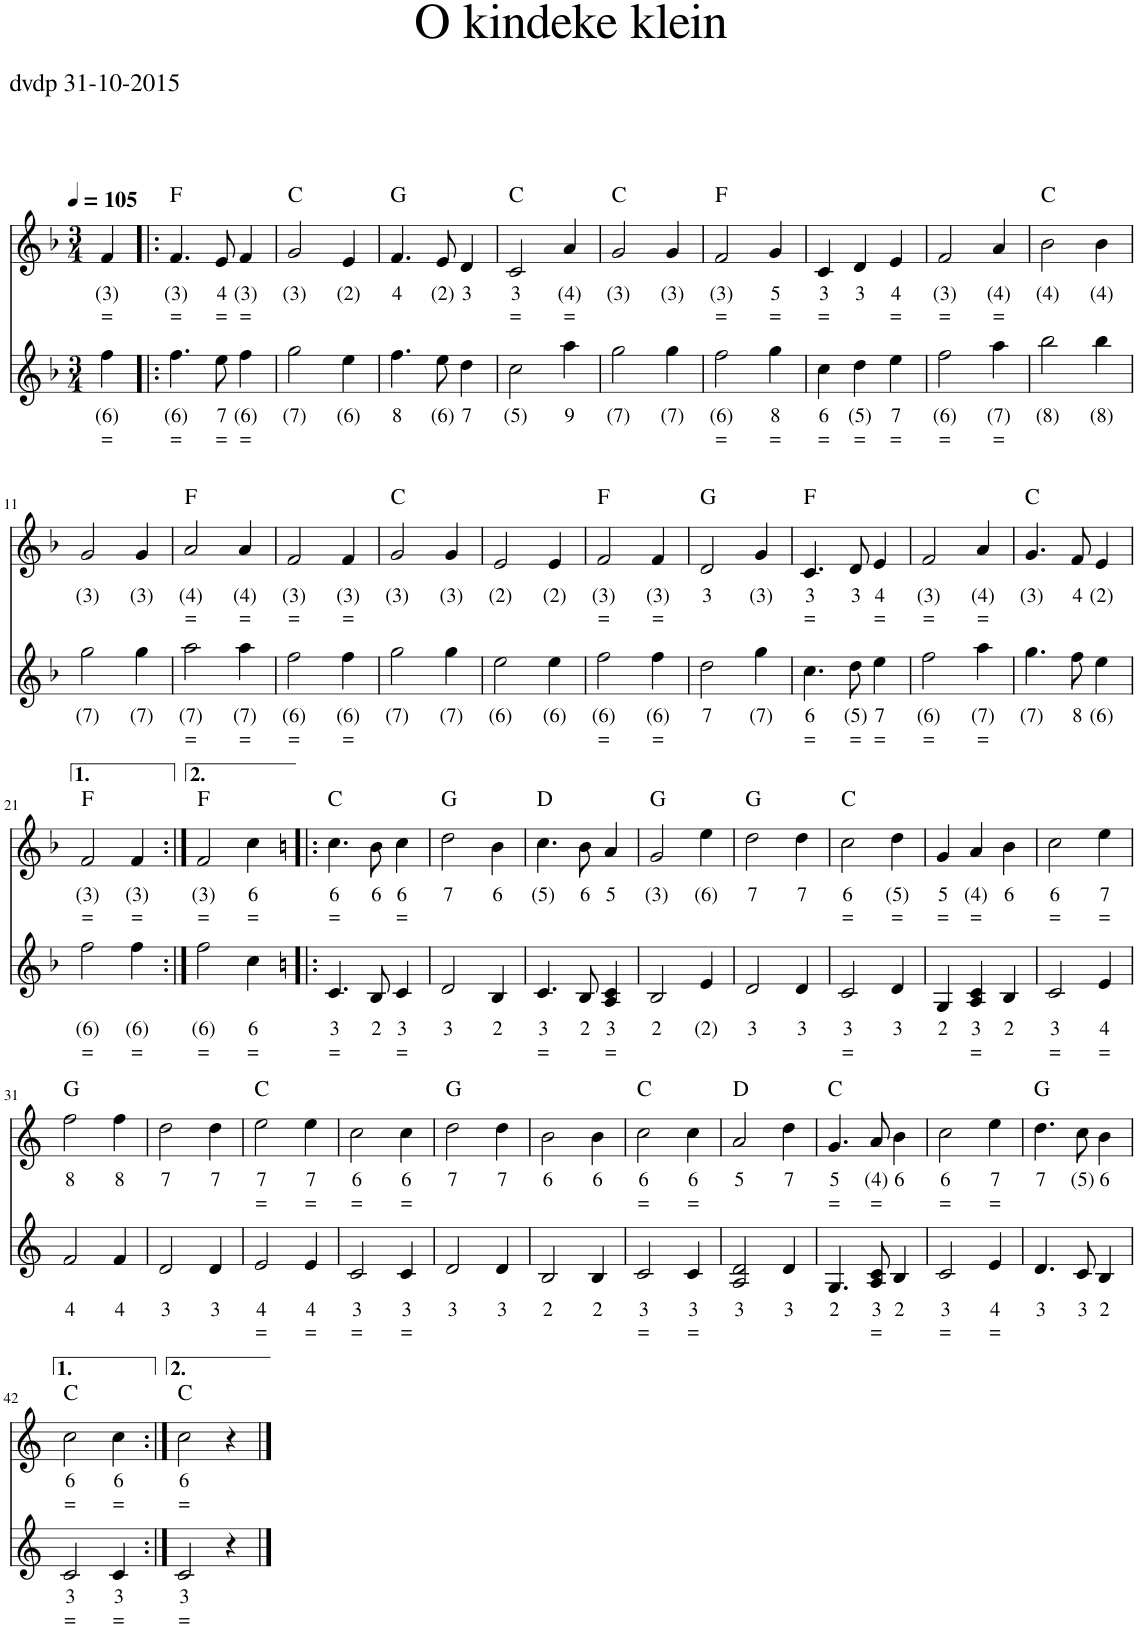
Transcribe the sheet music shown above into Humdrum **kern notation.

**kern	**text	**text	**kern	**text	**text	**harte
*part2	*part2	*part2	*part1	*part1	*part1	*part1
*staff2	*staff2	*staff2	*staff1	*staff1	*staff1	*
*I"Stem	*	*	*I"Stem	*	*	*
*clefG2	*	*	*clefG2	*	*	*
*k[b-]	*	*	*k[b-]	*	*	*
*M3/4	*	*	*M3/4	*	*	*
*MM105	*	*	*MM105	*	*	*
=1	=1	=1	=1	=1	=1	=1
!	!LO:LY:b	!LO:LY:b	!	!LO:LY:b	!LO:LY:b	!
4ff\	(6)	=	4f/	(3)	=	.
=2!|:	=2!|:	=2!|:	=2!|:	=2!|:	=2!|:	=2!|:
!	!LO:LY:b	!LO:LY:b	!	!LO:LY:b	!LO:LY:b	!
4.ff\	(6)	=	4.f/	(3)	=	F:maj
!	!LO:LY:b	!LO:LY:b	!	!LO:LY:b	!LO:LY:b	!
8ee\	7	=	8e/	4	=	.
!	!LO:LY:b	!LO:LY:b	!	!LO:LY:b	!LO:LY:b	!
4ff\	(6)	=	4f/	(3)	=	.
=3	=3	=3	=3	=3	=3	=3
!	!LO:LY:b	!	!	!LO:LY:b	!	!
2gg\	(7)	.	2g/	(3)	.	C:maj
!	!LO:LY:b	!	!	!LO:LY:b	!	!
4ee\	(6)	.	4e/	(2)	.	.
=4	=4	=4	=4	=4	=4	=4
!	!LO:LY:b	!	!	!LO:LY:b	!	!
4.ff\	8	.	4.f/	4	.	G:maj
!	!LO:LY:b	!	!	!LO:LY:b	!	!
8ee\	(6)	.	8e/	(2)	.	.
!	!LO:LY:b	!	!	!LO:LY:b	!	!
4dd\	7	.	4d/	3	.	.
=5	=5	=5	=5	=5	=5	=5
!	!LO:LY:b	!	!	!LO:LY:b	!LO:LY:b	!
2cc\	(5)	.	2c/	3	=	C:maj
!	!LO:LY:b	!	!	!LO:LY:b	!LO:LY:b	!
4aa\	9	.	4a/	(4)	=	.
=6	=6	=6	=6	=6	=6	=6
!	!LO:LY:b	!	!	!LO:LY:b	!	!
2gg\	(7)	.	2g/	(3)	.	C:maj
!	!LO:LY:b	!	!	!LO:LY:b	!	!
4gg\	(7)	.	4g/	(3)	.	.
=7	=7	=7	=7	=7	=7	=7
!	!LO:LY:b	!LO:LY:b	!	!LO:LY:b	!LO:LY:b	!
2ff\	(6)	=	2f/	(3)	=	F:maj
!	!LO:LY:b	!LO:LY:b	!	!LO:LY:b	!LO:LY:b	!
4gg\	8	=	4g/	5	=	.
=8	=8	=8	=8	=8	=8	=8
!	!LO:LY:b	!LO:LY:b	!	!LO:LY:b	!LO:LY:b	!
4cc\	6	=	4c/	3	=	.
!	!LO:LY:b	!LO:LY:b	!	!LO:LY:b	!	!
4dd\	(5)	=	4d/	3	.	.
!	!LO:LY:b	!LO:LY:b	!	!LO:LY:b	!LO:LY:b	!
4ee\	7	=	4e/	4	=	.
=9	=9	=9	=9	=9	=9	=9
!	!LO:LY:b	!LO:LY:b	!	!LO:LY:b	!LO:LY:b	!
2ff\	(6)	=	2f/	(3)	=	.
!	!LO:LY:b	!LO:LY:b	!	!LO:LY:b	!LO:LY:b	!
4aa\	(7)	=	4a/	(4)	=	.
=10	=10	=10	=10	=10	=10	=10
!	!LO:LY:b	!	!	!LO:LY:b	!	!
2bb-\	(8)	.	2b-\	(4)	.	C:maj
!	!LO:LY:b	!	!	!LO:LY:b	!	!
4bb-\	(8)	.	4b-\	(4)	.	.
!!LO:LB:g=z
=11	=11	=11	=11	=11	=11	=11
!	!LO:LY:b	!	!	!LO:LY:b	!	!
2gg\	(7)	.	2g/	(3)	.	.
!	!LO:LY:b	!	!	!LO:LY:b	!	!
4gg\	(7)	.	4g/	(3)	.	.
=12	=12	=12	=12	=12	=12	=12
!	!LO:LY:b	!LO:LY:b	!	!LO:LY:b	!LO:LY:b	!
2aa\	(7)	=	2a/	(4)	=	F:maj
!	!LO:LY:b	!LO:LY:b	!	!LO:LY:b	!LO:LY:b	!
4aa\	(7)	=	4a/	(4)	=	.
=13	=13	=13	=13	=13	=13	=13
!	!LO:LY:b	!LO:LY:b	!	!LO:LY:b	!LO:LY:b	!
2ff\	(6)	=	2f/	(3)	=	.
!	!LO:LY:b	!LO:LY:b	!	!LO:LY:b	!LO:LY:b	!
4ff\	(6)	=	4f/	(3)	=	.
=14	=14	=14	=14	=14	=14	=14
!	!LO:LY:b	!	!	!LO:LY:b	!	!
2gg\	(7)	.	2g/	(3)	.	C:maj
!	!LO:LY:b	!	!	!LO:LY:b	!	!
4gg\	(7)	.	4g/	(3)	.	.
=15	=15	=15	=15	=15	=15	=15
!	!LO:LY:b	!	!	!LO:LY:b	!	!
2ee\	(6)	.	2e/	(2)	.	.
!	!LO:LY:b	!	!	!LO:LY:b	!	!
4ee\	(6)	.	4e/	(2)	.	.
=16	=16	=16	=16	=16	=16	=16
!	!LO:LY:b	!LO:LY:b	!	!LO:LY:b	!LO:LY:b	!
2ff\	(6)	=	2f/	(3)	=	F:maj
!	!LO:LY:b	!LO:LY:b	!	!LO:LY:b	!LO:LY:b	!
4ff\	(6)	=	4f/	(3)	=	.
=17	=17	=17	=17	=17	=17	=17
!	!LO:LY:b	!	!	!LO:LY:b	!	!
2dd\	7	.	2d/	3	.	G:maj
!	!LO:LY:b	!	!	!LO:LY:b	!	!
4gg\	(7)	.	4g/	(3)	.	.
=18	=18	=18	=18	=18	=18	=18
!	!LO:LY:b	!LO:LY:b	!	!LO:LY:b	!LO:LY:b	!
4.cc\	6	=	4.c/	3	=	F:maj
!	!LO:LY:b	!LO:LY:b	!	!LO:LY:b	!	!
8dd\	(5)	=	8d/	3	.	.
!	!LO:LY:b	!LO:LY:b	!	!LO:LY:b	!LO:LY:b	!
4ee\	7	=	4e/	4	=	.
=19	=19	=19	=19	=19	=19	=19
!	!LO:LY:b	!LO:LY:b	!	!LO:LY:b	!LO:LY:b	!
2ff\	(6)	=	2f/	(3)	=	.
!	!LO:LY:b	!LO:LY:b	!	!LO:LY:b	!LO:LY:b	!
4aa\	(7)	=	4a/	(4)	=	.
=20	=20	=20	=20	=20	=20	=20
!	!LO:LY:b	!	!	!LO:LY:b	!	!
4.gg\	(7)	.	4.g/	(3)	.	C:maj
!	!LO:LY:b	!	!	!LO:LY:b	!	!
8ff\	8	.	8f/	4	.	.
!	!LO:LY:b	!	!	!LO:LY:b	!	!
4ee\	(6)	.	4e/	(2)	.	.
!!LO:LB:g=z
=21	=21	=21	=21	=21	=21	=21
!	!LO:LY:b	!LO:LY:b	!	!LO:LY:b	!LO:LY:b	!
2ff\	(6)	=	2f/	(3)	=	F:maj
!	!LO:LY:b	!LO:LY:b	!	!LO:LY:b	!LO:LY:b	!
4ff\	(6)	=	4f/	(3)	=	.
=22:|!	=22:|!	=22:|!	=22:|!	=22:|!	=22:|!	=22:|!
!	!LO:LY:b	!LO:LY:b	!	!LO:LY:b	!LO:LY:b	!
2ff\	(6)	=	2f/	(3)	=	F:maj
!	!LO:LY:b	!LO:LY:b	!	!LO:LY:b	!LO:LY:b	!
4cc\	6	=	4cc\	6	=	.
=23!|:	=23!|:	=23!|:	=23!|:	=23!|:	=23!|:	=23!|:
*k[]	*	*	*k[]	*	*	*
!	!LO:LY:b	!LO:LY:b	!	!LO:LY:b	!LO:LY:b	!
4.c/	3	=	4.cc\	6	=	C:maj
!	!LO:LY:b	!	!	!LO:LY:b	!	!
8B/	2	.	8b\	6	.	.
!	!LO:LY:b	!LO:LY:b	!	!LO:LY:b	!LO:LY:b	!
4c/	3	=	4cc\	6	=	.
=24	=24	=24	=24	=24	=24	=24
!	!LO:LY:b	!	!	!LO:LY:b	!	!
2d/	3	.	2dd\	7	.	G:maj
!	!LO:LY:b	!	!	!LO:LY:b	!	!
4B/	2	.	4b\	6	.	.
=25	=25	=25	=25	=25	=25	=25
!	!LO:LY:b	!LO:LY:b	!	!LO:LY:b	!	!
4.c/	3	=	4.cc\	(5)	.	D:maj
!	!LO:LY:b	!	!	!LO:LY:b	!	!
8B/	2	.	8b\	6	.	.
!	!LO:LY:b	!LO:LY:b	!	!LO:LY:b	!	!
4A/ 4c/	3	=	4a/	5	.	.
=26	=26	=26	=26	=26	=26	=26
!	!LO:LY:b	!	!	!LO:LY:b	!	!
2B/	2	.	2g/	(3)	.	G:maj
!	!LO:LY:b	!	!	!LO:LY:b	!	!
4e/	(2)	.	4ee\	(6)	.	.
=27	=27	=27	=27	=27	=27	=27
!	!LO:LY:b	!	!	!LO:LY:b	!	!
2d/	3	.	2dd\	7	.	G:maj
!	!LO:LY:b	!	!	!LO:LY:b	!	!
4d/	3	.	4dd\	7	.	.
=28	=28	=28	=28	=28	=28	=28
!	!LO:LY:b	!LO:LY:b	!	!LO:LY:b	!LO:LY:b	!
2c/	3	=	2cc\	6	=	C:maj
!	!LO:LY:b	!	!	!LO:LY:b	!LO:LY:b	!
4d/	3	.	4dd\	(5)	=	.
=29	=29	=29	=29	=29	=29	=29
!	!LO:LY:b	!	!	!LO:LY:b	!LO:LY:b	!
4G/	2	.	4g/	5	=	.
!	!LO:LY:b	!LO:LY:b	!	!LO:LY:b	!LO:LY:b	!
4A/ 4c/	3	=	4a/	(4)	=	.
!	!LO:LY:b	!	!	!LO:LY:b	!	!
4B/	2	.	4b\	6	.	.
=30	=30	=30	=30	=30	=30	=30
!	!LO:LY:b	!LO:LY:b	!	!LO:LY:b	!LO:LY:b	!
2c/	3	=	2cc\	6	=	.
!	!LO:LY:b	!LO:LY:b	!	!LO:LY:b	!LO:LY:b	!
4e/	4	=	4ee\	7	=	.
!!LO:LB:g=z
=31	=31	=31	=31	=31	=31	=31
!	!LO:LY:b	!	!	!LO:LY:b	!	!
2f/	4	.	2ff\	8	.	G:maj
!	!LO:LY:b	!	!	!LO:LY:b	!	!
4f/	4	.	4ff\	8	.	.
=32	=32	=32	=32	=32	=32	=32
!	!LO:LY:b	!	!	!LO:LY:b	!	!
2d/	3	.	2dd\	7	.	.
!	!LO:LY:b	!	!	!LO:LY:b	!	!
4d/	3	.	4dd\	7	.	.
=33	=33	=33	=33	=33	=33	=33
!	!LO:LY:b	!LO:LY:b	!	!LO:LY:b	!LO:LY:b	!
2e/	4	=	2ee\	7	=	C:maj
!	!LO:LY:b	!LO:LY:b	!	!LO:LY:b	!LO:LY:b	!
4e/	4	=	4ee\	7	=	.
=34	=34	=34	=34	=34	=34	=34
!	!LO:LY:b	!LO:LY:b	!	!LO:LY:b	!LO:LY:b	!
2c/	3	=	2cc\	6	=	.
!	!LO:LY:b	!LO:LY:b	!	!LO:LY:b	!LO:LY:b	!
4c/	3	=	4cc\	6	=	.
=35	=35	=35	=35	=35	=35	=35
!	!LO:LY:b	!	!	!LO:LY:b	!	!
2d/	3	.	2dd\	7	.	G:maj
!	!LO:LY:b	!	!	!LO:LY:b	!	!
4d/	3	.	4dd\	7	.	.
=36	=36	=36	=36	=36	=36	=36
!	!LO:LY:b	!	!	!LO:LY:b	!	!
2B/	2	.	2b\	6	.	.
!	!LO:LY:b	!	!	!LO:LY:b	!	!
4B/	2	.	4b\	6	.	.
=37	=37	=37	=37	=37	=37	=37
!	!LO:LY:b	!LO:LY:b	!	!LO:LY:b	!LO:LY:b	!
2c/	3	=	2cc\	6	=	C:maj
!	!LO:LY:b	!LO:LY:b	!	!LO:LY:b	!LO:LY:b	!
4c/	3	=	4cc\	6	=	.
=38	=38	=38	=38	=38	=38	=38
!	!LO:LY:b	!	!	!LO:LY:b	!	!
2A/ 2d/	3	.	2a/	5	.	D:maj
!	!LO:LY:b	!	!	!LO:LY:b	!	!
4d/	3	.	4dd\	7	.	.
=39	=39	=39	=39	=39	=39	=39
!	!LO:LY:b	!	!	!LO:LY:b	!LO:LY:b	!
4.G/	2	.	4.g/	5	=	C:maj
!	!LO:LY:b	!LO:LY:b	!	!LO:LY:b	!LO:LY:b	!
8A/ 8c/	3	=	8a/	(4)	=	.
!	!LO:LY:b	!	!	!LO:LY:b	!	!
4B/	2	.	4b\	6	.	.
=40	=40	=40	=40	=40	=40	=40
!	!LO:LY:b	!LO:LY:b	!	!LO:LY:b	!LO:LY:b	!
2c/	3	=	2cc\	6	=	.
!	!LO:LY:b	!LO:LY:b	!	!LO:LY:b	!LO:LY:b	!
4e/	4	=	4ee\	7	=	.
=41	=41	=41	=41	=41	=41	=41
!	!LO:LY:b	!	!	!LO:LY:b	!	!
4.d/	3	.	4.dd\	7	.	G:maj
!	!LO:LY:b	!	!	!LO:LY:b	!	!
8c/	3	.	8cc\	(5)	.	.
!	!LO:LY:b	!	!	!LO:LY:b	!	!
4B/	2	.	4b\	6	.	.
!!LO:LB:g=z
=42	=42	=42	=42	=42	=42	=42
!	!LO:LY:b	!LO:LY:b	!	!LO:LY:b	!LO:LY:b	!
2c/	3	=	2cc\	6	=	C:maj
!	!LO:LY:b	!LO:LY:b	!	!LO:LY:b	!LO:LY:b	!
4c/	3	=	4cc\	6	=	.
=43:|!	=43:|!	=43:|!	=43:|!	=43:|!	=43:|!	=43:|!
!	!LO:LY:b	!LO:LY:b	!	!LO:LY:b	!LO:LY:b	!
2c/	3	=	2cc\	6	=	C:maj
4r	.	.	4r	.	.	.
==	==	==	==	==	==	==
*-	*-	*-	*-	*-	*-	*-
